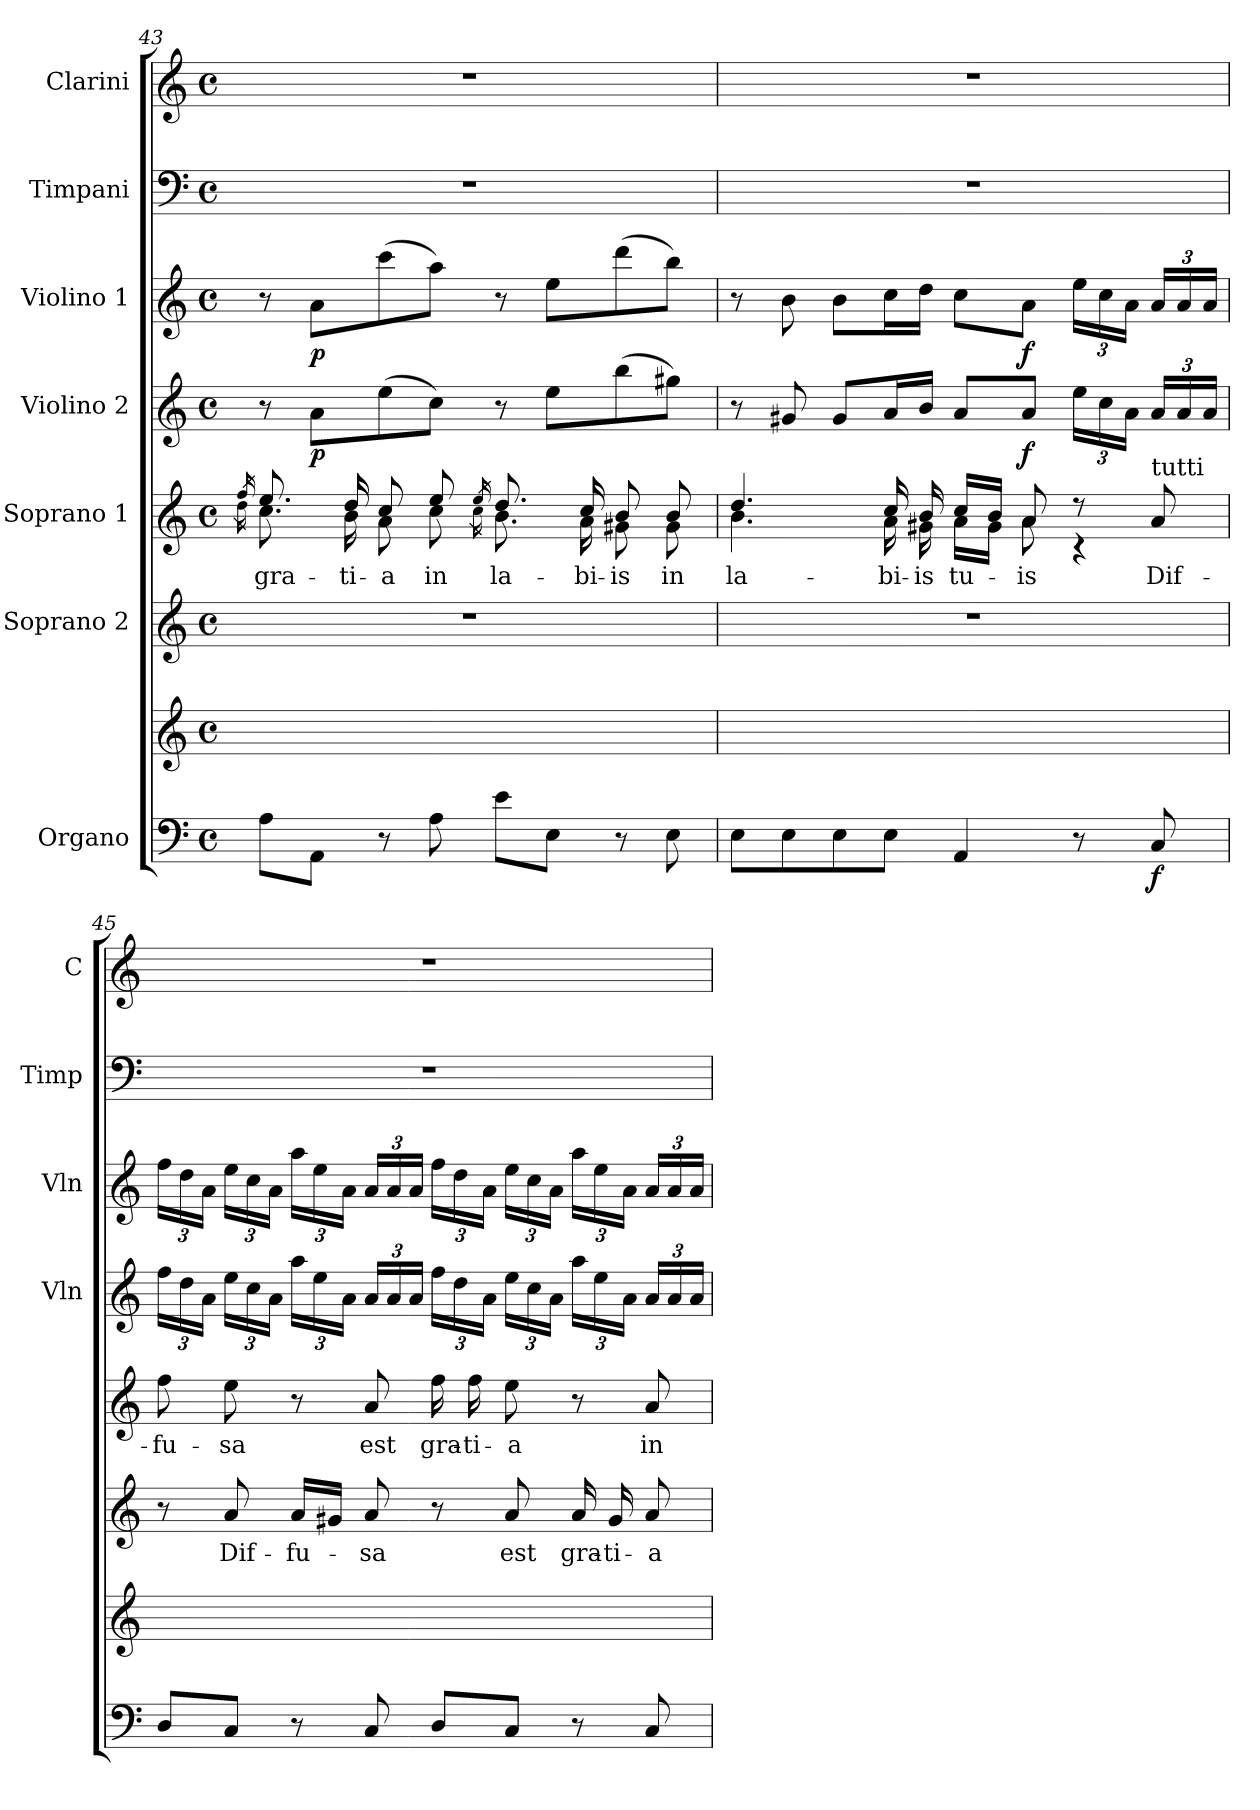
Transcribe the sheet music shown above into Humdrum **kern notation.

**kern	**kern	**dynam	**kern	**text	**kern	**text	**kern	**dynam	**kern	**dynam	**kern	**kern
*part7	*part7	*part7	*part6	*part6	*part5	*part5	*part4	*part4	*part3	*part3	*part2	*part1
*staff8	*staff7	*staff7/8	*staff6	*staff6	*staff5	*staff5	*staff4	*staff4	*staff3	*staff3	*staff2	*staff1
*I"Organo	*	*	*I"Soprano 2	*	*I"Soprano 1	*	*I"Violino 2	*	*I"Violino 1	*	*I"Timpani	*I"Clarini
*	*	*	*	*	*	*	*I'Vln	*	*I'Vln	*	*I'Timp	*I'C
*clefF4	*clefG2	*	*clefG2	*	*clefG2	*	*clefG2	*	*clefG2	*	*clefF4	*clefG2
*k[]	*k[]	*	*k[]	*	*k[]	*	*k[]	*	*k[]	*	*k[]	*k[]
*M4/4	*M4/4	*	*M4/4	*	*M4/4	*	*M4/4	*	*M4/4	*	*M4/4	*M4/4
*met(c)	*met(c)	*	*met(c)	*	*met(c)	*	*met(c)	*	*met(c)	*	*met(c)	*met(c)
=43	=43	=43	=43	=43	=43	=43	=43	=43	=43	=43	=43	=43
*	*	*	*	*	*^	*	*	*	*	*	*	*
.	.	.	.	.	16qff/	16qdd\	.	.	.	.	.	.	.
!	!	!	!	!	!	!	!LO:LY:b	!	!	!	!	!	!
8A\L	1ryy	.	1r	.	8.ee/	8.cc\	gra-	8r	.	8r	.	1r	1r
!	!	!	!	!	!	!	!	!	!LO:DY:b	!	!LO:DY:b	!	!
8AA\J	.	.	.	.	.	.	.	8a\L	p	8a\L	p	.	.
!	!	!	!	!	!	!	!LO:LY:b	!	!	!	!	!	!
.	.	.	.	.	16dd/	16b\	-ti-	.	.	.	.	.	.
!	!	!	!	!	!	!	!LO:LY:b	!	!	!	!	!	!
8r	.	.	.	.	8cc/	8a\	-a	(8ee\	.	(8ccc\	.	.	.
!	!	!	!	!	!	!	!LO:LY:b	!	!	!	!	!	!
8A\	.	.	.	.	8ee/	8cc\	in	8cc\J)	.	8aa\J)	.	.	.
.	.	.	.	.	16qee/	16qcc\	.	.	.	.	.	.	.
!	!	!	!	!	!	!	!LO:LY:b	!	!	!	!	!	!
8e\L	.	.	.	.	8.dd/	8.b\	la-	8r	.	8r	.	.	.
8E\J	.	.	.	.	.	.	.	8ee\L	.	8ee\L	.	.	.
!	!	!	!	!	!	!	!LO:LY:b	!	!	!	!	!	!
.	.	.	.	.	16cc/	16a\	-bi-	.	.	.	.	.	.
!	!	!	!	!	!	!	!LO:LY:b	!	!	!	!	!	!
8r	.	.	.	.	8b/	8g#X\	-is	(8bb\	.	(8ddd\	.	.	.
!	!	!	!	!	!	!	!LO:LY:b	!	!	!	!	!	!
8E\	.	.	.	.	8b/	8g#\	in	8gg#X\J)	.	8bb\J)	.	.	.
=44	=44	=44	=44	=44	=44	=44	=44	=44	=44	=44	=44	=44	=44
!	!	!	!	!	!	!	!LO:LY:b	!	!	!	!	!	!
8E\L	1ryy	.	1r	.	4.dd/	4.b\	la-	8r	.	8r	.	1r	1r
8E\	.	.	.	.	.	.	.	8g#X/	.	8b\	.	.	.
8E\	.	.	.	.	.	.	.	8g#/L	.	8b\L	.	.	.
!	!	!	!	!	!	!	!LO:LY:b	!	!	!	!	!	!
8E\J	.	.	.	.	16cc/	16a\	-bi-	16a/L	.	16cc\L	.	.	.
!	!	!	!	!	!	!	!LO:LY:b	!	!	!	!	!	!
.	.	.	.	.	16b/	16g#X\	-is	16b/JJ	.	16dd\JJ	.	.	.
!	!	!	!	!	!	!	!LO:LY:b	!	!	!	!	!	!
4AA/	.	.	.	.	16cc/LL	16a\LL	tu-	8a/L	.	8cc\L	.	.	.
.	.	.	.	.	16b/JJ	16g#\JJ	.	.	.	.	.	.	.
!	!	!	!	!	!	!	!LO:LY:b	!	!LO:DY:b	!	!LO:DY:b	!	!
.	.	.	.	.	8a/	8a\	-is	8a/J	f	8a\J	f	.	.
*	*	*	*	*	*	*	*	*Xbrackettup	*	*Xbrackettup	*	*	*
8r	.	.	.	.	8r	4r	.	24ee\LL	.	24ee\LL	.	.	.
.	.	.	.	.	.	.	.	24cc\	.	24cc\	.	.	.
.	.	.	.	.	.	.	.	24a\JJ	.	24a\JJ	.	.	.
!	!	!	!	!	!LO:TX:a:t=tutti	!	!	!	!	!	!	!	!
!	!	!LO:DY:b=2	!	!	!	!	!LO:LY:b	!	!	!	!	!	!
8C/	.	f	.	.	8a/	.	Dif-	24a/LL	.	24a/LL	.	.	.
.	.	.	.	.	.	.	.	24a/	.	24a/	.	.	.
.	.	.	.	.	.	.	.	24a/JJ	.	24a/JJ	.	.	.
*	*	*	*	*	*v	*v	*	*	*	*	*	*	*
!!LO:LB:g=z
=45	=45	=45	=45	=45	=45	=45	=45	=45	=45	=45	=45	=45
!	!	!	!	!	!	!LO:LY:b	!	!	!	!	!	!
8D/L	1ryy	.	8r	.	8ff\	-fu-	24ff\LL	.	24ff\LL	.	1r	1r
.	.	.	.	.	.	.	24dd\	.	24dd\	.	.	.
.	.	.	.	.	.	.	24a\JJ	.	24a\JJ	.	.	.
!	!	!	!	!LO:LY:b	!	!LO:LY:b	!	!	!	!	!	!
8C/J	.	.	8a/	Dif-	8ee\	-sa	24ee\LL	.	24ee\LL	.	.	.
.	.	.	.	.	.	.	24cc\	.	24cc\	.	.	.
.	.	.	.	.	.	.	24a\JJ	.	24a\JJ	.	.	.
!	!	!	!	!LO:LY:b	!	!	!	!	!	!	!	!
8r	.	.	16a/LL	-fu-	8r	.	24aa\LL	.	24aa\LL	.	.	.
.	.	.	.	.	.	.	24ee\	.	24ee\	.	.	.
.	.	.	16g#X/JJ	.	.	.	.	.	.	.	.	.
.	.	.	.	.	.	.	24a\JJ	.	24a\JJ	.	.	.
!	!	!	!	!LO:LY:b	!	!LO:LY:b	!	!	!	!	!	!
8C/	.	.	8a/	-sa	8a/	est	24a/LL	.	24a/LL	.	.	.
.	.	.	.	.	.	.	24a/	.	24a/	.	.	.
.	.	.	.	.	.	.	24a/JJ	.	24a/JJ	.	.	.
!	!	!	!	!	!	!LO:LY:b	!	!	!	!	!	!
8D/L	.	.	8r	.	16ff\	gra-	24ff\LL	.	24ff\LL	.	.	.
.	.	.	.	.	.	.	24dd\	.	24dd\	.	.	.
!	!	!	!	!	!	!LO:LY:b	!	!	!	!	!	!
.	.	.	.	.	16ff\	-ti-	.	.	.	.	.	.
.	.	.	.	.	.	.	24a\JJ	.	24a\JJ	.	.	.
!	!	!	!	!LO:LY:b	!	!LO:LY:b	!	!	!	!	!	!
8C/J	.	.	8a/	est	8ee\	-a	24ee\LL	.	24ee\LL	.	.	.
.	.	.	.	.	.	.	24cc\	.	24cc\	.	.	.
.	.	.	.	.	.	.	24a\JJ	.	24a\JJ	.	.	.
!	!	!	!	!LO:LY:b	!	!	!	!	!	!	!	!
8r	.	.	16a/	gra-	8r	.	24aa\LL	.	24aa\LL	.	.	.
.	.	.	.	.	.	.	24ee\	.	24ee\	.	.	.
!	!	!	!	!LO:LY:b	!	!	!	!	!	!	!	!
.	.	.	16g#/	-ti-	.	.	.	.	.	.	.	.
.	.	.	.	.	.	.	24a\JJ	.	24a\JJ	.	.	.
!	!	!	!	!LO:LY:b	!	!LO:LY:b	!	!	!	!	!	!
8C/	.	.	8a/	-a	8a/	in	24a/LL	.	24a/LL	.	.	.
.	.	.	.	.	.	.	24a/	.	24a/	.	.	.
.	.	.	.	.	.	.	24a/JJ	.	24a/JJ	.	.	.
=	=	=	=	=	=	=	=	=	=	=	=	=
*-	*-	*-	*-	*-	*-	*-	*-	*-	*-	*-	*-	*-
